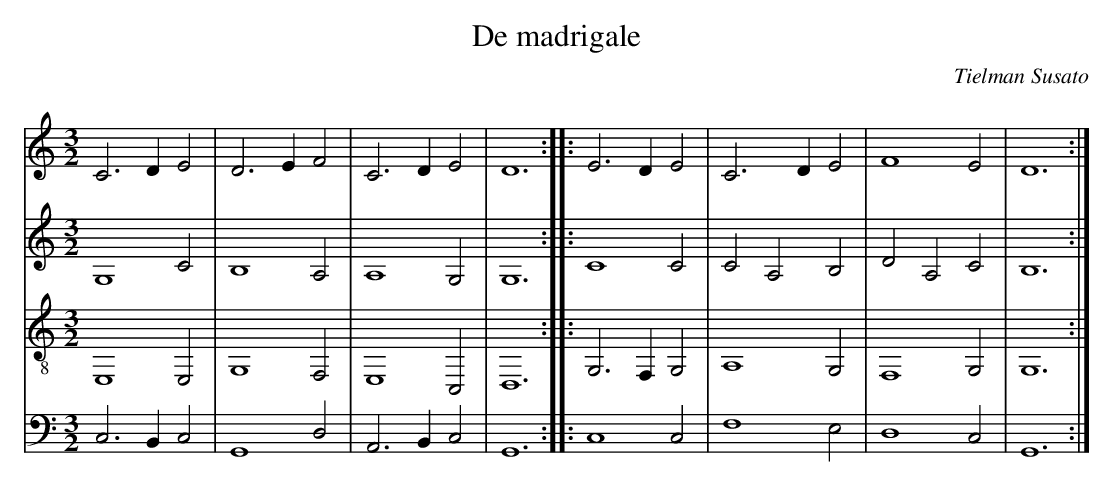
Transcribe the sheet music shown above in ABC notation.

X:1
T:De madrigale
C:Tielman Susato
M:3/2 %org. time signature: C3
L:1/2
K:Gmix
V:1
C>DE|D>EF|C>DE|D3::E>DE|C>DE|F2E|D3:|
V:2
G,2C|B,2A,|A,2G,|G,3::C2C|CA,B,|DA,C|B,3:|
V:3 clef=treble-8
E,2E,|G,2F,|E,2C,|D,3::G,>F,G,|A,2G,|F,2G,|G,3:|
V:4 clef=bass,,
C,>B,,C,|G,,2D,|A,,>B,,C,|G,,3::C,2C,|F,2E,|D,2C,|G,,3:|
